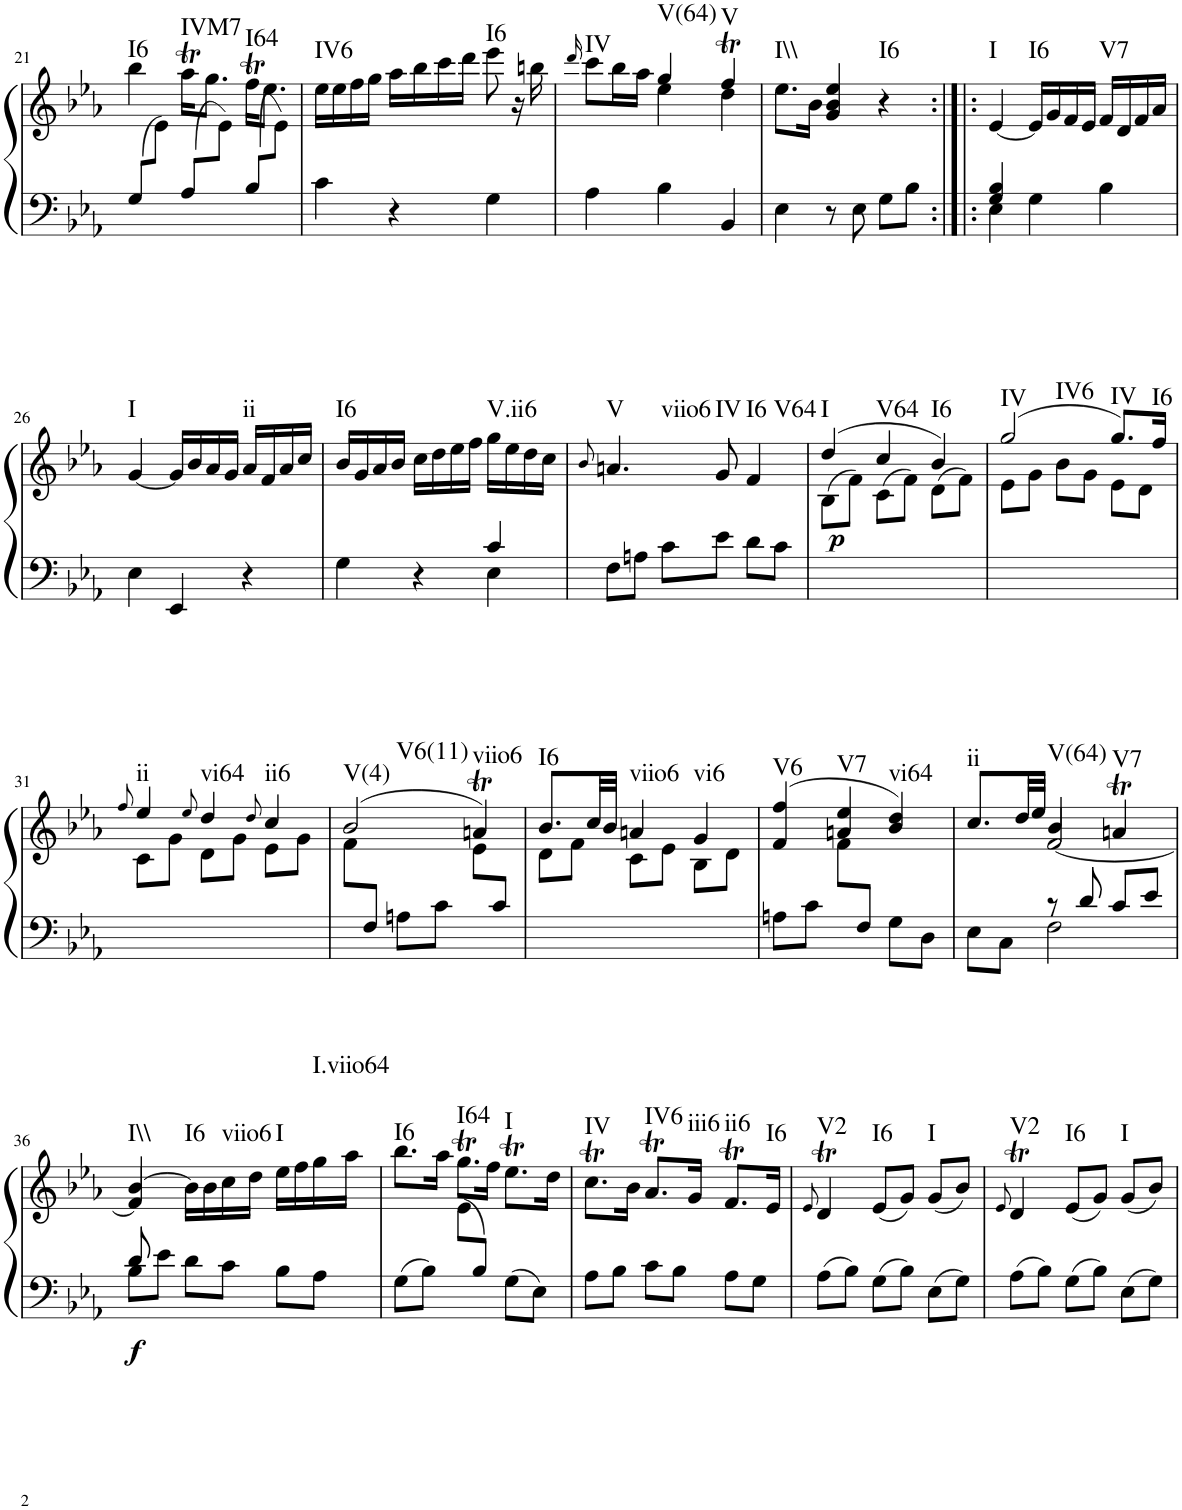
**kern	**kern	**dynam	**harte
*part1	*part1	*part1	*part1
*staff2	*staff1	*staff1/2	*
*I"Piano	*	*	*
*I'Pno.	*	*	*
!!LO:PB:g=z
*clefF4	*clefG2	*	*
*k[b-e-a-]	*k[b-e-a-]	*	*
*M3/4	*M3/4	*	*
=21	=21	=21	=21
*	*^	*	*
!	!	!	!	!LO:H:kt=I6
(8G/L	4bb-\	8ryy	.	N
8ryy	.	8e-\J)	.	.
!	!	!	!	!LO:H:kt=IVM7
(8A-/L	16aa-T\KL	8ryy	.	N
.	8.gg\J	.	.	.
8ryy	.	8e-\J)	.	.
!	!	!	!	!LO:H:kt=I64
(8B-/L	16ffT\KL	8ryy	.	N
.	8.ee-\J	.	.	.
8ryy	.	8e-\J)	.	.
=22	=22	=22	=22	=22
!	!	!	!	!LO:H:kt=IV6
*	*v	*v	*	*
4c\	16ee-\LL	.	N
.	16ee-\	.	.
.	16ff\	.	.
.	16gg\JJ	.	.
4r	16aa-\LL	.	.
.	16bb-\	.	.
.	16ccc\	.	.
.	16ddd\JJ	.	.
!	!	!	!LO:H:kt=I6
4G\	8eee-\	.	N
.	16r	.	.
.	16bbn\	.	.
=23	=23	=23	=23
.	16qddd/	.	.
*	*^	*	*
!	!	!	!	!LO:H:kt=IV
4A-\	8ccc\L	4ryy	.	N
.	16bb-\L	.	.	.
.	16aa-\JJ	.	.	.
!	!	!	!	!LO:H:kt=V(64)
4B-\	4gg/	4ee-\	.	N
!	!	!	!	!LO:H:kt=V
4BB-/	4ffT/	4dd\	.	N
=24	=24	=24	=24	=24
!	!	!	!	!LO:H:kt=I\\
*	*v	*v	*	*
4E-\	8.ee-\L	.	N
.	16b-\Jk	.	.
8r	4g/ 4b-/ 4ee-/	.	.
8E-\	.	.	.
!	!	!	!LO:H:kt=I6
8G\L	4r	.	N
8B-\J	.	.	.
=25:|!|:	=25:|!|:	=25:|!|:	=25:|!|:
*^	*	*	*
!	!	!	!	!LO:H:kt=I
4E-\	4G/ 4B-/	[4e-/	.	N
!	!	!	!	!LO:H:kt=I6
4G\	2ryy	16e-/LL]	.	N
.	.	16g/	.	.
.	.	16f/	.	.
.	.	16e-/JJ	.	.
!	!	!	!	!LO:H:kt=V7
4B-\	.	16f/LL	.	N
.	.	16d/	.	.
.	.	16f/	.	.
.	.	16a-/JJ	.	.
*v	*v	*	*	*
!!LO:LB:g=z
=26	=26	=26	=26
!	!	!	!LO:H:kt=I
4E-\	[4g/	.	N
4EE-/	16g/LL]	.	.
.	16b-/	.	.
.	16a-/	.	.
.	16g/JJ	.	.
!	!	!	!LO:H:kt=ii
4r	16a-/LL	.	N
.	16f/	.	.
.	16a-/	.	.
.	16cc/JJ	.	.
=27	=27	=27	=27
*^	*	*	*
!	!	!	!	!LO:H:kt=I6
4G\	2ryy	16b-/LL	.	N
.	.	16g/	.	.
.	.	16a-/	.	.
.	.	16b-/JJ	.	.
4r	.	16cc\LL	.	.
.	.	16dd\	.	.
.	.	16ee-\	.	.
.	.	16ff\JJ	.	.
!	!	!	!	!LO:H:kt=V.ii6
4E-\	4c/	16gg\LL	.	N
.	.	16ee-\	.	.
.	.	16dd\	.	.
.	.	16cc\JJ	.	.
*v	*v	*	*	*
=28	=28	=28	=28
.	8qb-/	.	.
!	!	!	!LO:H:n=1:kt=V
!	!	!	!LO:H:n=2:kt=viio6
8F\L	4.an/	.	N N
8An\J	.	.	.
8c\L	.	.	.
!	!	!	!LO:H:kt=IV
8e-\J	8g/	.	N
!	!	!	!LO:H:n=1:kt=I6
!	!	!	!LO:H:n=2:kt=V64
8d\L	4f/	.	N N
8c\J	.	.	.
=29	=29	=29	=29
*	*^	*	*
!	!	!	!LO:DY:a=2	!LO:H:kt=I
2.ryy	(>4dd/	(8B-\L	p	N
.	.	8f\J)	.	.
!	!	!	!	!LO:H:kt=V64
.	4cc/	(8c\L	.	N
.	.	8f\J)	.	.
!	!	!	!	!LO:H:kt=I6
.	4b-/)	(8d\L	.	N
.	.	8f\J)	.	.
=30	=30	=30	=30	=30
!	!	!	!	!LO:H:n=1:kt=IV
!	!	!	!	!LO:H:n=2:kt=IV6
2.ryy	(>2gg/	8e-\L	.	N N
.	.	8g\J	.	.
.	.	8b-\L	.	.
.	.	8g\J	.	.
!	!	!	!	!LO:H:kt=IV
.	8.gg/L)	8e-\L	.	N
.	.	8d\J	.	.
!	!	!	!	!LO:H:kt=I6
.	16ff/Jk	.	.	N
!!LO:LB:g=z	!!
=31	=31	=31	=31	=31
.	8qff/	.	.	.
!	!	!	!	!LO:H:kt=ii
2.ryy	4ee-/	8c\L	.	N
.	.	8g\J	.	.
.	8qee-/	.	.	.
!	!	!	!	!LO:H:kt=vi64
.	4dd/	8d\L	.	N
.	.	8g\J	.	.
.	8qdd/	.	.	.
!	!	!	!	!LO:H:kt=ii6
.	4cc/	8e-\L	.	N
.	.	8g\J	.	.
=32	=32	=32	=32	=32
!	!	!	!	!LO:H:n=1:kt=V(4)
!	!	!	!	!LO:H:n=2:kt=V6(11)
8ryy	(>2b-/	8f\L	.	N N
8F/J	.	4.ryy	.	.
8An\L	.	.	.	.
8c\J	.	.	.	.
!	!	!	!	!LO:H:kt=viio6
8ryy	4ant/)	8e-\L	.	N
8c/J	.	8ryy	.	.
=33	=33	=33	=33	=33
!	!	!	!	!LO:H:kt=I6
2.ryy	8.b-/L	8d\L	.	N
.	.	8f\J	.	.
.	32cc/LL	.	.	.
.	32b-/JJJ	.	.	.
!	!	!	!	!LO:H:kt=viio6
.	4an/	8c\L	.	N
.	.	8e-\J	.	.
!	!	!	!	!LO:H:kt=vi6
.	4g/	8B-\L	.	N
.	.	8d\J	.	.
=34	=34	=34	=34	=34
!	!	!	!	!LO:H:kt=V6
8An\L	(>4f/ 4ff/	4ryy	.	N
8c\J	.	.	.	.
!	!	!	!	!LO:H:kt=V7
8ryy	4an/ 4ee-/	8f\L	.	N
8F/J	.	4.ryy	.	.
!	!	!	!	!LO:H:kt=vi64
8G\L	4b-/ 4dd/)	.	.	N
8D\J	.	.	.	.
=35	=35	=35	=35	=35
*^	*	*	*	*
!	!	!	!	!	!LO:H:kt=ii
8E-\L	4ryy	8.cc/L	4ryy	.	N
8C\J	.	.	.	.	.
.	.	32dd/LL	.	.	.
.	.	32ee-/JJJ	.	.	.
!	!	!	!	!	!LO:H:kt=V(64)
8r	2F\	4b-/	[<2f/	.	N
8d/	.	.	.	.	.
!	!	!	!	!	!LO:H:kt=V7
8c/L	.	4ant/	.	.	N
8e-/J	.	.	.	.	.
!!LO:LB:g=z	!!
=36	=36	=36	=36	=36	=36
!	!	!	!	!LO:DY:b=2	!LO:H:kt=I\\
8B-\L	8d/	[4b-/	4f/]	f	N
8e-\J	2ryy	.	.	.	.
!	!	!	!	!	!LO:H:kt=I6
8d\L	.	16b-\LL]	2ryy	.	N
.	.	16b-\	.	.	.
!	!	!	!	!	!LO:H:kt=viio6
8c\J	.	16cc\	.	.	N
.	.	16dd\JJ	.	.	.
!	!	!	!	!	!LO:H:kt=I
8B-\L	.	16ee-\LL	.	.	N
.	.	16ff\	.	.	.
!	!	!	!	!	!LO:H:kt=I.viio64
8A-\J	8ryy	16gg\	.	.	N
.	.	16aa-\JJ	.	.	.
*v	*v	*	*	*	*
=37	=37	=37	=37	=37
!	!	!	!	!LO:H:kt=I6
8G\L	8.bb-\L	4ryy	.	N
8B-\J	.	.	.	.
.	16aa-\Jk	.	.	.
!	!	!	!	!LO:H:kt=I64
8ryy	8.ggt\L	(8e-\L	.	N
8B-/J)	.	4.ryy	.	.
.	16ff\Jk	.	.	.
!	!	!	!	!LO:H:kt=I
8G\L	8.ee-T\L	.	.	N
8E-\J	.	.	.	.
.	16dd\Jk	.	.	.
*	*v	*v	*	*
=38	=38	=38	=38
!	!	!	!LO:H:kt=IV
8A-\L	8.ccT\L	.	N
8B-\J	.	.	.
.	16b-\Jk	.	.
!	!	!	!LO:H:kt=IV6
8c\L	8.a-T/L	.	N
8B-\J	.	.	.
!	!	!	!LO:H:kt=iii6
.	16g/Jk	.	N
!	!	!	!LO:H:kt=ii6
8A-\L	8.fT/L	.	N
8G\J	.	.	.
!	!	!	!LO:H:kt=I6
.	16e-/Jk	.	N
=39	=39	=39	=39
.	8qe-/	.	.
!	!	!	!LO:H:kt=V2
8A-\L	4dt/	.	N
8B-\J	.	.	.
!	!	!	!LO:H:kt=I6
8G\L	(8e-/L	.	N
8B-\J	8g/J)	.	.
!	!	!	!LO:H:kt=I
8E-\L	(8g/L	.	N
8G\J	8b-/J)	.	.
=40	=40	=40	=40
.	8qe-/	.	.
!	!	!	!LO:H:kt=V2
8A-\L	4dt/	.	N
8B-\J	.	.	.
!	!	!	!LO:H:kt=I6
8G\L	(8e-/L	.	N
8B-\J	8g/J)	.	.
!	!	!	!LO:H:kt=I
8E-\L	(8g/L	.	N
8G\J	8b-/J)	.	.
=	=	=	=
*-	*-	*-	*-
